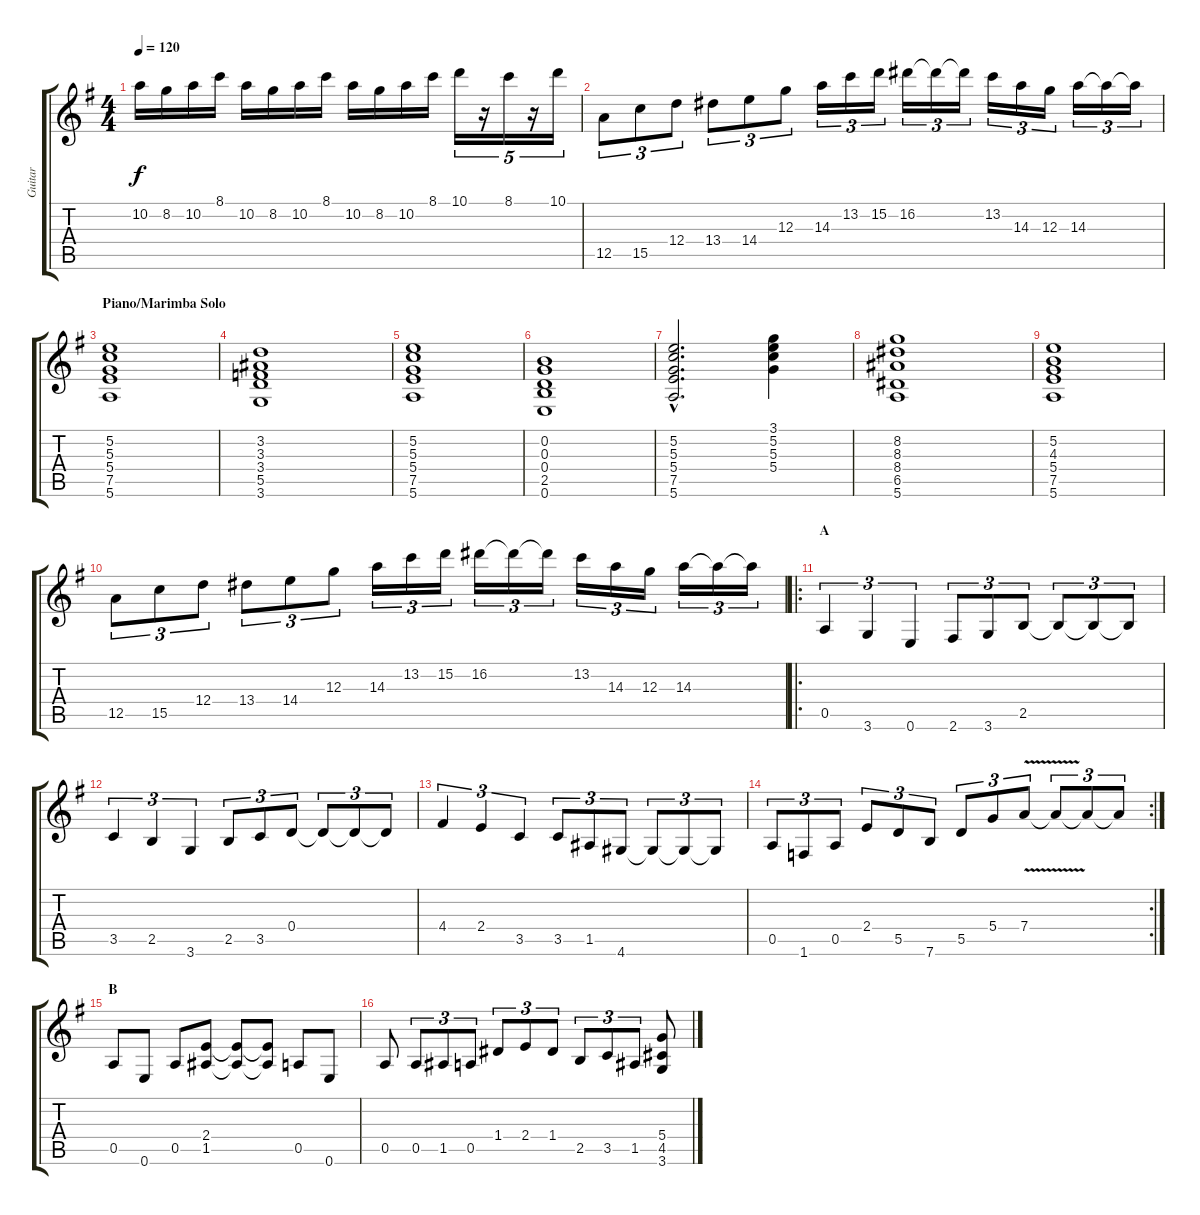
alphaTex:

\track ("Guitar" "Guitar") {instrument distortionguitar}
\staff {score tabs}
\tuning (E4 B3 G3 D3 A2 E2) {hide}
\ts (4 4)
\tempo 120
\clef g2
\ks eminor
10.2.16{dy f} 8.2.16 10.2.16 8.1.16 10.2.16 8.2.16 10.2.16 8.1.16 10.2.16 8.2.16 10.2.16 8.1.16 10.1.16{tu (5 4)} r.16{tu (5 4)} 8.1.16{tu (5 4)} r.16{tu (5 4)} 10.1.16{tu (5 4)} |
12.5.8{tu (3 2)} 15.5.8{tu (3 2)} 12.4.8{tu (3 2)} 13.4.8{tu (3 2)} 14.4.8{tu (3 2)} 12.3.8{tu (3 2)} 14.3.16{tu (3 2)} 13.2.16{tu (3 2)} 15.2.16{tu (3 2)} 16.2.16{tu (3 2)} 16.2{t}.16{tu (3 2)} 16.2{t}.16{tu (3 2)} 13.2.16{tu (3 2)} 14.3.16{tu (3 2)} 12.3.16{tu (3 2)} 14.3.16{tu (3 2)} 14.3{t}.16{tu (3 2)} 14.3{t}.16{tu (3 2)} |
\section ("" "Piano/Marimba Solo")
(5.2 5.3 5.4 7.5 5.6).1 |
(3.2 3.3 3.4 5.5 3.6).1 |
(5.2 5.3 5.4 7.5 5.6).1 |
(0.2 0.3 0.4 2.5 0.6).1 |
(5.2{hac} 5.3{hac} 5.4{hac} 7.5{hac} 5.6{hac}).2{d} (3.1 5.2 5.3 5.4).4 |
(8.2 8.3 8.4 6.5 5.6).1 |
(5.2 4.3 5.4 7.5 5.6).1 |
12.5.8{tu (3 2)} 15.5.8{tu (3 2)} 12.4.8{tu (3 2)} 13.4.8{tu (3 2)} 14.4.8{tu (3 2)} 12.3.8{tu (3 2)} 14.3.16{tu (3 2)} 13.2.16{tu (3 2)} 15.2.16{tu (3 2)} 16.2.16{tu (3 2)} 16.2{t}.16{tu (3 2)} 16.2{t}.16{tu (3 2)} 13.2.16{tu (3 2)} 14.3.16{tu (3 2)} 12.3.16{tu (3 2)} 14.3.16{tu (3 2)} 14.3{t}.16{tu (3 2)} 14.3{t}.16{tu (3 2)} |
\ro
\section ("" "A")
0.5.4{tu (3 2)} 3.6.4{tu (3 2)} 0.6.4{tu (3 2)} 2.6.8{tu (3 2)} 3.6.8{tu (3 2)} 2.5.8{tu (3 2)} 2.5{t}.8{tu (3 2)} 2.5{t}.8{tu (3 2)} 2.5{t}.8{tu (3 2)} |
3.5.4{tu (3 2)} 2.5.4{tu (3 2)} 3.6.4{tu (3 2)} 2.5.8{tu (3 2)} 3.5.8{tu (3 2)} 0.4.8{tu (3 2)} 0.4{t}.8{tu (3 2)} 0.4{t}.8{tu (3 2)} 0.4{t}.8{tu (3 2)} |
4.4.4{tu (3 2)} 2.4.4{tu (3 2)} 3.5.4{tu (3 2)} 3.5.8{tu (3 2)} 1.5.8{tu (3 2)} 4.6.8{tu (3 2)} 4.6{t}.8{tu (3 2)} 4.6{t}.8{tu (3 2)} 4.6{t}.8{tu (3 2)} |
\rc 2
0.5.8{tu (3 2)} 1.6.8{tu (3 2)} 0.5.8{tu (3 2)} 2.4.8{tu (3 2)} 5.5.8{tu (3 2)} 7.6.8{tu (3 2)} 5.5.8{tu (3 2)} 5.4.8{tu (3 2)} 7.4{v}.8{tu (3 2)} 7.4{t}.8{tu (3 2)} 7.4{t}.8{tu (3 2)} 7.4{t}.8{tu (3 2)} |
\section ("" "B")
0.5.8 0.6.8 0.5.8 (2.4 1.5).8 (2.4{t} 1.5{t}).8 (2.4{t} 1.5{t}).8 0.5.8 0.6.8 |
0.5.8 0.5.8{tu (3 2)} 1.5.8{tu (3 2)} 0.5.8{tu (3 2)} 1.4.8{tu (3 2)} 2.4.8{tu (3 2)} 1.4.8{tu (3 2)} 2.5.8{tu (3 2)} 3.5.8{tu (3 2)} 1.5.8{tu (3 2)} (5.4 4.5 3.6).8
